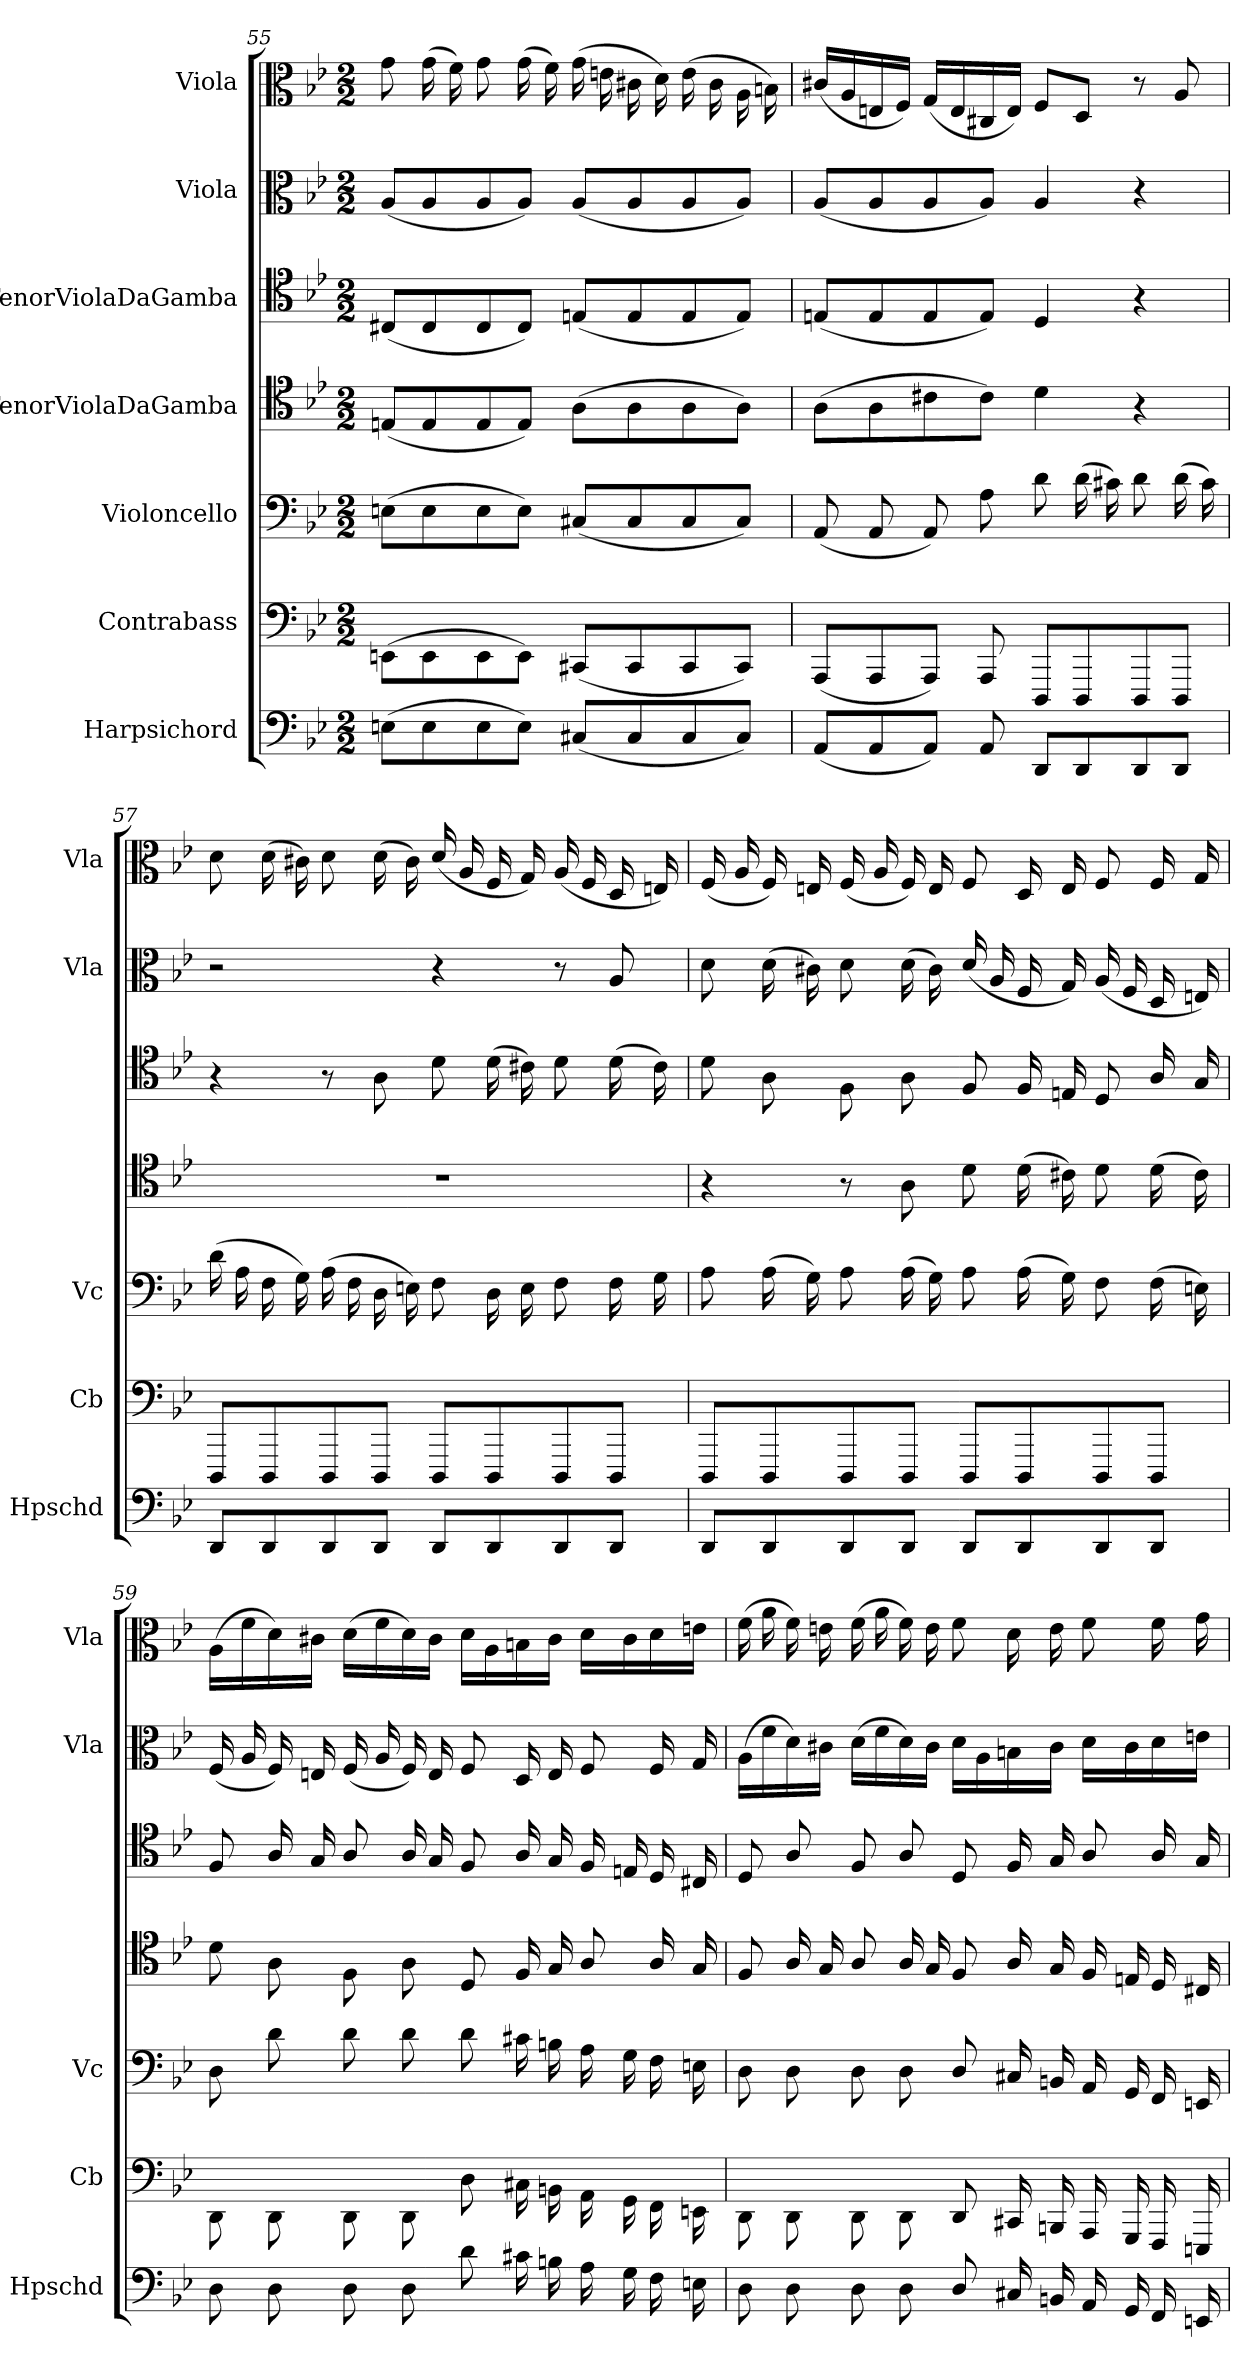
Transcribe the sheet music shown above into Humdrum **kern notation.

**kern	**kern	**kern	**kern	**kern	**kern	**kern
*part7	*part6	*part5	*part4	*part3	*part2	*part1
*staff7	*staff6	*staff5	*staff4	*staff3	*staff2	*staff1
*I"Harpsichord	*I"Contrabass	*I"Violoncello	*I"TenorViolaDaGamba	*I"TenorViolaDaGamba	*I"Viola	*I"Viola
*I'Hpschd	*I'Cb	*I'Vc	*	*	*I'Vla	*I'Vla
*clefF4	*clefF4	*clefF4	*clefC4	*clefC4	*clefC3	*clefC3
*k[b-e-]	*k[b-e-]	*k[b-e-]	*k[b-e-]	*k[b-e-]	*k[b-e-]	*k[b-e-]
*B-:	*B-:	*B-:	*B-:	*B-:	*B-:	*B-:
*M2/2	*M2/2	*M2/2	*M2/2	*M2/2	*M2/2	*M2/2
=55	=55	=55	=55	=55	=55	=55
(8En\L	(8EEn\L	(8En\L	(8En/L	(8C#X/L	(8A/L	8g\
8E\	8EE\	8E\	8E/	8C#/	8A/	(16g\
.	.	.	.	.	.	16f\)
8E\	8EE\	8E\	8E/	8C#/	8A/	8g\
8E\J)	8EE\J)	8E\J)	8E/J)	8C#/J)	8A/J)	(16g\
.	.	.	.	.	.	16f\)
(8C#X/L	(8CC#X/L	(8C#X/L	(8A\L	(8En/L	(8A/L	(16g\
.	.	.	.	.	.	16en\
8C#/	8CC#/	8C#/	8A\	8E/	8A/	16c#X\
.	.	.	.	.	.	16d\)
8C#/	8CC#/	8C#/	8A\	8E/	8A/	(16e\
.	.	.	.	.	.	16c#\
8C#/J)	8CC#/J)	8C#/J)	8A\J)	8E/J)	8A/J)	16A\
.	.	.	.	.	.	16Bn\)
=56	=56	=56	=56	=56	=56	=56
(8AA/L	(8AAA/L	(8AA/	(8A\L	(8En/L	(8A/L	(16c#X/LL
.	.	.	.	.	.	16A/
8AA/	8AAA/	8AA/	8A\	8E/	8A/	16En/
.	.	.	.	.	.	16F/JJ)
8AA/J)	8AAA/J)	8AA/)	8c#X\	8E/	8A/	(16G/LL
.	.	.	.	.	.	16E/
8AA/	8AAA/	8A\	8c#\J)	8E/J)	8A/J)	16C#X/
.	.	.	.	.	.	16E/JJ)
8DD/L	8DDD/L	8d\	4d\	4D/	4A/	8F/L
8DD/	8DDD/	(16d\	.	.	.	8D/J
.	.	16c#X\)	.	.	.	.
8DD/	8DDD/	8d\	4r	4r	4r	8r
8DD/J	8DDD/J	(16d\	.	.	.	8A/
.	.	16c#\)	.	.	.	.
=57	=57	=57	=57	=57	=57	=57
8DD/L	8DDD/L	(16d\	1r	4r	2r	8d\
.	.	16A\	.	.	.	.
8DD/	8DDD/	16F\	.	.	.	(16d\
.	.	16G\)	.	.	.	16c#X\)
8DD/	8DDD/	(16A\	.	8r	.	8d\
.	.	16F\	.	.	.	.
8DD/J	8DDD/J	16D\	.	8A\	.	(16d\
.	.	16En\)	.	.	.	16c#\)
8DD/L	8DDD/L	8F\	.	8d\	4r	(16d/
.	.	.	.	.	.	16A/
8DD/	8DDD/	16D\	.	(16d\	.	16F/
.	.	16E\	.	16c#X\)	.	16G/)
8DD/	8DDD/	8F\	.	8d\	8r	(16A/
.	.	.	.	.	.	16F/
8DD/J	8DDD/J	16F\	.	(16d\	8A/	16D/
.	.	16G\	.	16c#\)	.	16En/)
=58	=58	=58	=58	=58	=58	=58
8DD/L	8DDD/L	8A\	4r	8d\	8d\	(16F/
.	.	.	.	.	.	16A/
8DD/	8DDD/	(16A\	.	8A\	(16d\	16F/)
.	.	16G\)	.	.	16c#X\)	16En/
8DD/	8DDD/	8A\	8r	8F\	8d\	(16F/
.	.	.	.	.	.	16A/
8DD/J	8DDD/J	(16A\	8A\	8A\	(16d\	16F/)
.	.	16G\)	.	.	16c#\)	16E/
8DD/L	8DDD/L	8A\	8d\	8F/	(16d/	8F/
.	.	.	.	.	16A/	.
8DD/	8DDD/	(16A\	(16d\	16F/	16F/	16D/
.	.	16G\)	16c#X\)	16En/	16G/)	16E/
8DD/	8DDD/	8F\	8d\	8D/	(16A/	8F/
.	.	.	.	.	16F/	.
8DD/J	8DDD/J	(16F\	(16d\	16A/	16D/	16F/
.	.	16En\)	16c#\)	16G/	16En/)	16G/
=59	=59	=59	=59	=59	=59	=59
8D\	8DD\	8D\	8d\	8F/	(16F/	(16A\LL
.	.	.	.	.	16A/	16f\
8D\	8DD\	8d\	8A\	16A/	16F/)	16d\)
.	.	.	.	16G/	16En/	16c#X\JJ
8D\	8DD\	8d\	8F\	8A/	(16F/	(16d\LL
.	.	.	.	.	16A/	16f\
8D\	8DD\	8d\	8A\	16A/	16F/)	16d\)
.	.	.	.	16G/	16E/	16c#\JJ
8d\	8D\	8d\	8D/	8F/	8F/	16d\LL
.	.	.	.	.	.	16A\
16c#X\	16C#X\	16c#X\	16F/	16A/	16D/	16Bn\
16Bn\	16BBn\	16Bn\	16G/	16G/	16E/	16c#\JJ
16A\	16AA\	16A\	8A/	16F/	8F/	16d\LL
16G\	16GG\	16G\	.	16En/	.	16c#\
16F\	16FF\	16F\	16A/	16D/	16F/	16d\
16En\	16EEn\	16En\	16G/	16C#X/	16G/	16en\JJ
=60	=60	=60	=60	=60	=60	=60
8D\	8DD\	8D\	8F/	8D/	(16A\LL	(16f\
.	.	.	.	.	16f\	16a\
8D\	8DD\	8D\	16A/	8A/	16d\)	16f\)
.	.	.	16G/	.	16c#X\JJ	16en\
8D\	8DD\	8D\	8A/	8F/	(16d\LL	(16f\
.	.	.	.	.	16f\	16a\
8D\	8DD\	8D\	16A/	8A/	16d\)	16f\)
.	.	.	16G/	.	16c#\JJ	16e\
8D/	8DD/	8D/	8F/	8D/	16d\LL	8f\
.	.	.	.	.	16A\	.
16C#X/	16CC#X/	16C#X/	16A/	16F/	16Bn\	16d\
16BBn/	16BBBn/	16BBn/	16G/	16G/	16c#\JJ	16e\
16AA/	16AAA/	16AA/	16F/	8A/	16d\LL	8f\
16GG/	16GGG/	16GG/	16En/	.	16c#\	.
16FF/	16FFF/	16FF/	16D/	16A/	16d\	16f\
16EEn/	16EEEn/	16EEn/	16C#X/	16G/	16en\JJ	16g\
=	=	=	=	=	=	=
*-	*-	*-	*-	*-	*-	*-
